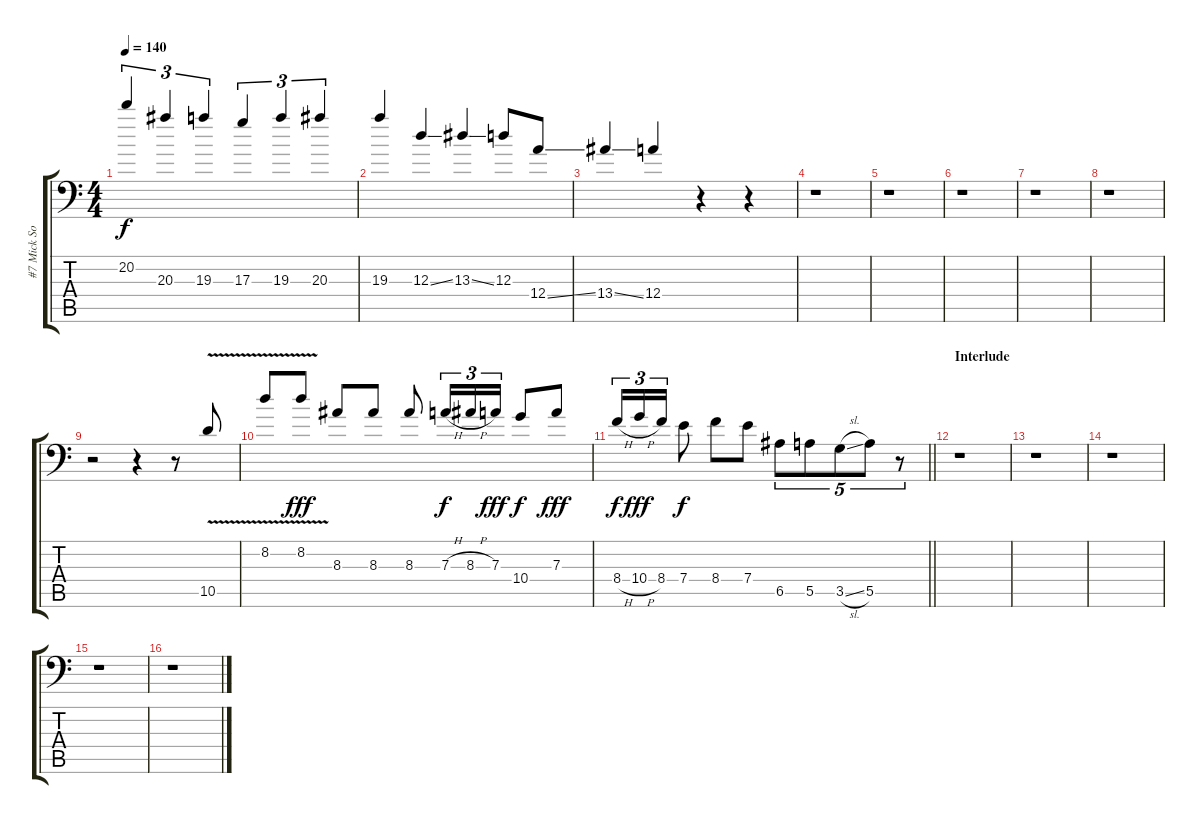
\track ("#7 Mick Solo" "#7 Mick So") {solo instrument overdrivenguitar}
\staff {score tabs}
\tuning (B3 Gb3 D3 A2 E2 A1) {hide}
\ts (4 4)
\tempo 140
\clef f4
\ks c
20.2.4{tu (3 2) dy f beam Up} 20.3.4{tu (3 2) beam Up} 19.3.4{tu (3 2) beam Up} 17.3.4{tu (3 2) beam Up} 19.3.4{tu (3 2) beam Up} 20.3.4{tu (3 2) beam Up} |
19.3.4{beam Up} 12.3{ss}.4{beam Up} 13.3{ss}.4{beam Up} 12.3.8{beam Up} 12.4{ss}.8{beam Up} |
13.4{ss}.4{beam Up} 12.4.4{beam Up} r.4 r.4 |
r.1 |
r.1 |
r.1 |
r.1 |
r.1 |
r.2 r.4 r.8 10.5{v}.8{beam Up} |
8.2{v}.8{beam Up} 8.2{v}.8{dy fff beam Up} 8.3.8{beam Up} 8.3.8{beam Up} 8.3.8{beam Up} 7.3{h}.16{tu (3 2) dy f beam Up} 8.3{h}.16{tu (3 2) beam Up} 7.3.16{tu (3 2) dy fff beam Up} 10.4.8{dy f beam Up} 7.3.8{dy fff} |
\barLineRight lightlight
8.4{h}.16{tu (3 2) dy f beam Up} 10.4{h}.16{tu (3 2) dy fff beam Up} 8.4.16{tu (3 2) beam Up} 7.4.8{dy f} 8.4.8 7.4.8 6.5.8{tu (5 4)} 5.5.8{tu (5 4)} 3.5{sl}.8{tu (5 4)} 5.5.8{tu (5 4)} r.8{tu (5 4)} |
\section ("" "Interlude")
r.1 |
r.1 |
r.1 |
r.1 |
r.1
